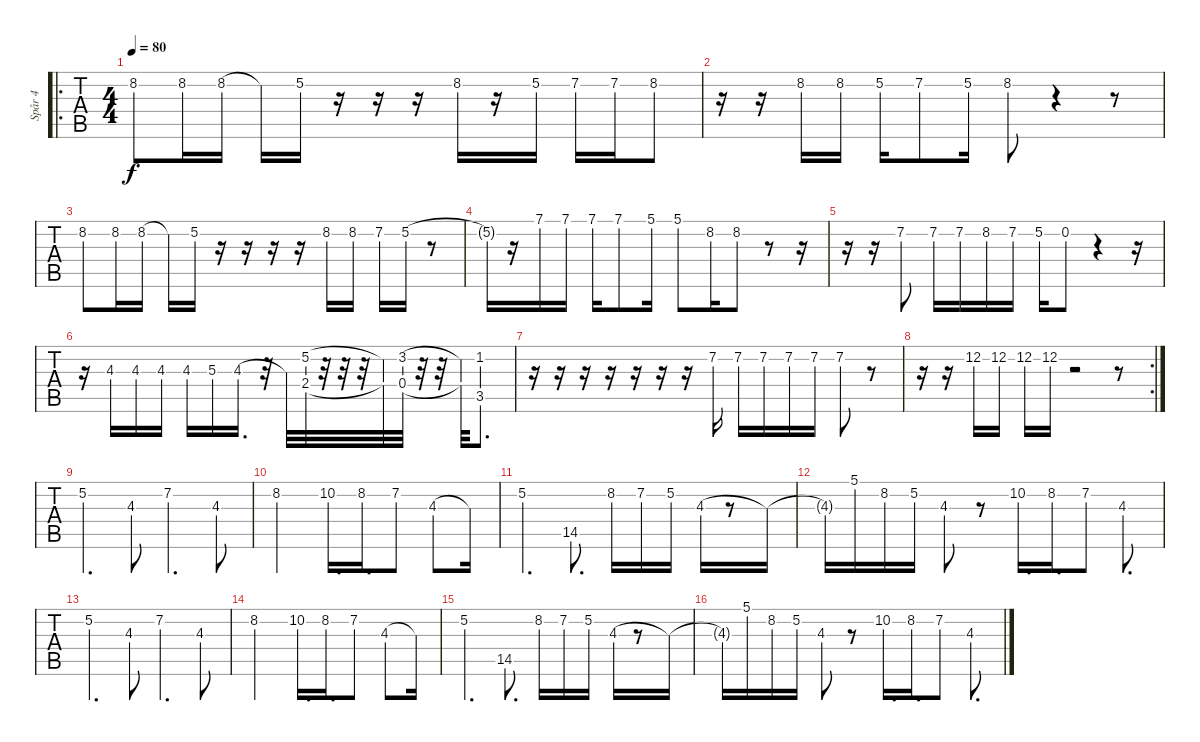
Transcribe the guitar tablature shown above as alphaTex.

\track ("Spår 4" "Spår 4") {instrument choiraahs}
\staff {tabs}
\tuning (E4 B3 G3 D3 A2 E2) {hide}
\ro
\ts (4 4)
\tempo 80
\clef g2
\ks c
8.2.8{dy f volume 13} 8.2.16 8.2.16 8.2{t}.16 5.2.16 r.16 r.16 r.16 8.2.16 r.16 5.2.16 7.2.16 7.2.16 8.2.8 |
r.16 r.16 8.2.16 8.2.16 5.2.16 7.2.8 5.2.16 8.2.8 r.4 r.8 |
8.2.8 8.2.16 8.2.16 8.2{t}.16 5.2.16 r.16 r.16 r.16 r.16 8.2.16 8.2.16 7.2.16 5.2.16 r.8 |
5.2{t}.16 r.16 7.1.16 7.1.16 7.1.16 7.1.8 5.1.16 5.1.8 8.2.16 8.2.8 r.8 r.16 |
r.16 r.16 7.2.8 7.2.16 7.2.16 8.2.16 7.2.16 5.2.16 0.2.8 r.4 r.16 |
r.16 4.3.16 4.3.16 4.3.16 4.3.16 5.3.16 4.3.16{d} r.32 4.3{t}.32 (5.2 2.4).32 r.32 r.32 r.32 (5.2{t} 2.4{t}).32 (3.2 0.4).32 r.32 r.32 (3.2{t} 0.4{t}).32 (1.2 3.5).8{d} |
r.16 r.16 r.16 r.16 r.16 r.16 r.16 7.2.16 7.2.16 7.2.16 7.2.16 7.2.16 7.2.8 r.8 |
\rc 2
r.16 r.16 12.2.16 12.2.16 12.2.16 12.2.16 r.2 r.8 |
5.2.4{d} 4.3.8 7.2.4{d} 4.3.8 |
8.2.2 10.2.16{d} 8.2.16{d} 7.2.8 4.3.8 4.3{t}.16 |
5.2.4{d} 14.5.8{d} 8.2.16 7.2.16 5.2.16 4.3.16 r.8 4.3{t}.16 |
4.3{t}.16 5.1.16 8.2.16 5.2.16 4.3.8 r.8 10.2.16{d} 8.2.16{d} 7.2.8 4.3.8{d} |
5.2.4{d} 4.3.8 7.2.4{d} 4.3.8 |
8.2.2 10.2.16{d} 8.2.16{d} 7.2.8 4.3.8 4.3{t}.16 |
5.2.4{d} 14.5.8{d} 8.2.16 7.2.16 5.2.16 4.3.16 r.8 4.3{t}.16 |
4.3{t}.16 5.1.16 8.2.16 5.2.16 4.3.8 r.8 10.2.16{d} 8.2.16{d} 7.2.8 4.3.8{d}
